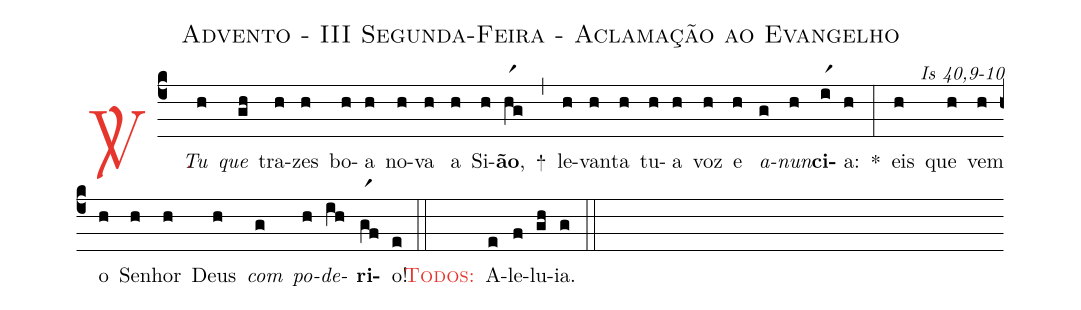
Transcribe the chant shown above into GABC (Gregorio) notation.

name: Advento - III Segunda-Feira - Aclamação ao Evangelho;
commentary: Is 40,9-10;
%%
(c4)

<c><sp>V/</sp>.</c>() <i>Tu</i>(h) <i>que</i>(gh) tra(h)zes(h) bo(h)a(h) no(h)va(h) a(h) Si(h)<b>ão</b>,(hr1g) +(,)
le(h)van(h)ta(h) tu(h)a(h) voz(h) e(h) <i>a</i>(g)<i>nun</i>(h)<b>ci</b>(ir1)a:(h) *(:)
eis(h) que(h) vem(h) o(h) Se(h)nhor(h) Deus(h) <i>com</i>(g) <i>po</i>(h)<i>de</i>(ih)<b>ri</b>(gr1f)o!(e)

(::)

<c><sc>Todos</sc>:</c>() A(e)le(f)lu(gh)ia.(g)

(::)
